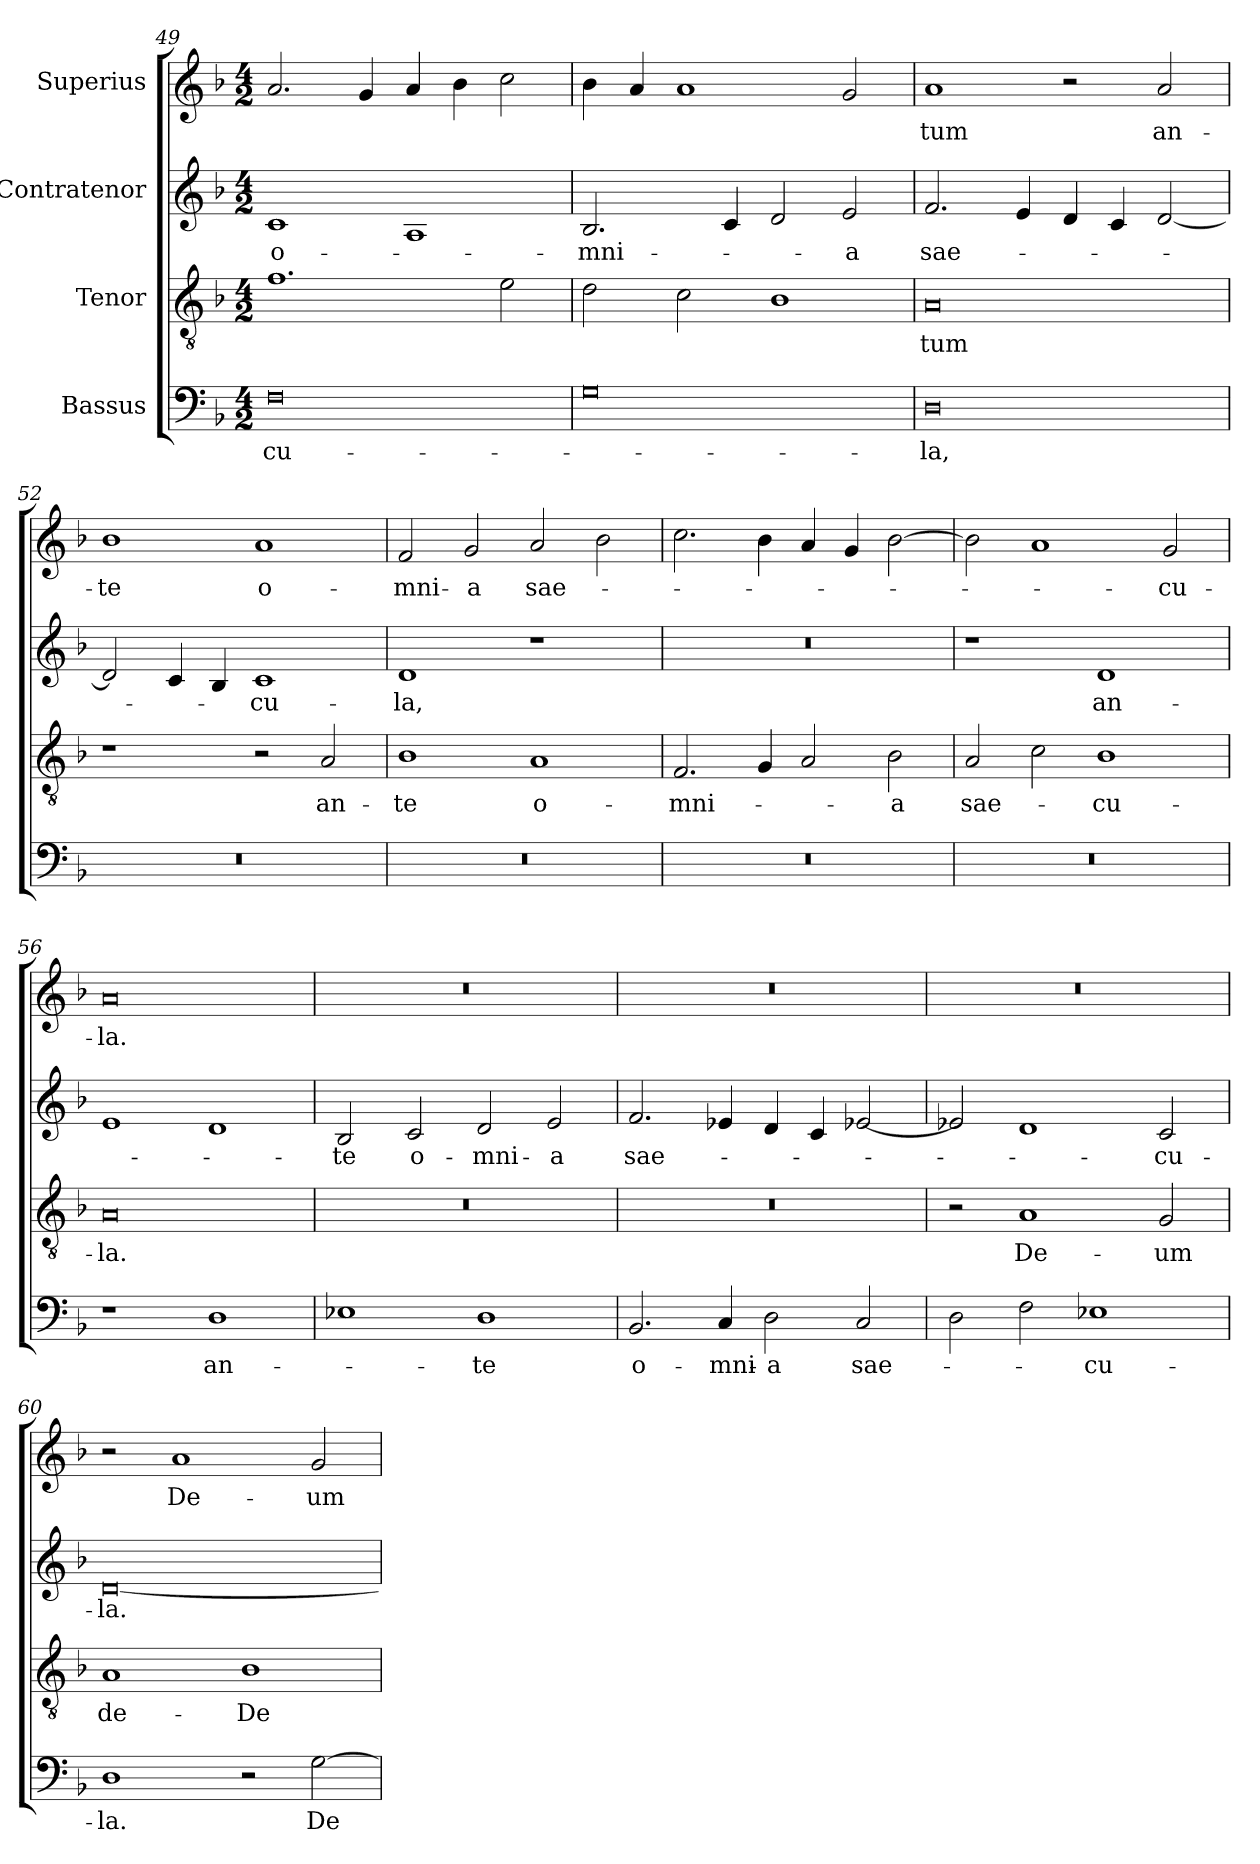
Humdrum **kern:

**kern	**text	**kern	**text	**kern	**text	**kern	**text
*part4	*part4	*part3	*part3	*part2	*part2	*part1	*part1
*staff4	*staff4	*staff3	*staff3	*staff2	*staff2	*staff1	*staff1
*I"Bassus	*	*I"Tenor	*	*I"Contratenor	*	*I"Superius	*
*clefF4	*	*clefGv2	*	*clefG2	*	*clefG2	*
*k[b-]	*	*k[b-]	*	*k[b-]	*	*k[b-]	*
*M4/2	*	*M4/2	*	*M4/2	*	*M4/2	*
=49	=49	=49	=49	=49	=49	=49	=49
0F\	-cu-	1.f\	.	1c/	o-	2.a/	.
.	.	.	.	.	.	4g/	.
.	.	.	.	1A/	.	4a/	.
.	.	.	.	.	.	4b-\	.
.	.	2e\	.	.	.	2cc\	.
=50	=50	=50	=50	=50	=50	=50	=50
0G\	.	2d\	.	2.B-/	-mni-	4b-\	.
.	.	.	.	.	.	4a/	.
.	.	2c\	.	.	.	1a/	.
.	.	.	.	4c/	.	.	.
.	.	1B-\	.	2d/	.	.	.
.	.	.	.	2e/	-a	2g/	.
=51	=51	=51	=51	=51	=51	=51	=51
0D\	-la,	0A/	-tum	2.f/	sae-	1a/	-tum
.	.	.	.	4e/	.	.	.
.	.	.	.	4d/	.	2r	.
.	.	.	.	4c/	.	.	.
.	.	.	.	[2d/	.	2a/	an-
=52	=52	=52	=52	=52	=52	=52	=52
0r	.	1r	.	2d/]	.	1b-\	-te
.	.	.	.	4c/	.	.	.
.	.	.	.	4B-/	.	.	.
.	.	2r	.	1c/	-cu-	1a/	o-
.	.	2A/	an-	.	.	.	.
=53	=53	=53	=53	=53	=53	=53	=53
0r	.	1B-\	-te	1d/	-la,	2f/	-mni-
.	.	.	.	.	.	2g/	-a
.	.	1A/	o-	1r	.	2a/	sae-
.	.	.	.	.	.	2b-\	.
=54	=54	=54	=54	=54	=54	=54	=54
0r	.	2.F/	-mni-	0r	.	2.cc\	.
.	.	4G/	.	.	.	4b-\	.
.	.	2A/	.	.	.	4a/	.
.	.	.	.	.	.	4g/	.
.	.	2B-\	-a	.	.	[2b-\	.
=55	=55	=55	=55	=55	=55	=55	=55
0r	.	2A/	sae-	1r	.	2b-\]	.
.	.	2c\	.	.	.	1a/	.
.	.	1B-\	-cu-	1d/	an-	.	.
.	.	.	.	.	.	2g/	-cu-
=56	=56	=56	=56	=56	=56	=56	=56
1r	.	0A/	-la.	1e/	.	0a/	-la.
1D\	an-	.	.	1d/	.	.	.
=57	=57	=57	=57	=57	=57	=57	=57
1E-X\	.	0r	.	2B-/	-te	0r	.
.	.	.	.	2c/	o-	.	.
1D\	-te	.	.	2d/	-mni-	.	.
.	.	.	.	2e/	-a	.	.
=58	=58	=58	=58	=58	=58	=58	=58
2.BB-/	o-	0r	.	2.f/	sae-	0r	.
4C/	-mni-	.	.	4e-X/	.	.	.
2D\	-a	.	.	4d/	.	.	.
.	.	.	.	4c/	.	.	.
2C/	sae-	.	.	[2e-X/	.	.	.
=59	=59	=59	=59	=59	=59	=59	=59
2D\	.	2r	.	2e-X/]	.	0r	.
2F\	.	1A/	De-	1d/	.	.	.
1E-X\	-cu-	.	.	.	.	.	.
.	.	2G/	-um	2c/	-cu-	.	.
=60	=60	=60	=60	=60	=60	=60	=60
1D\	-la.	1A/	de-	[0d/	-la.	2r	.
.	.	.	.	.	.	1a/	De-
2r	.	1B-\	De-	.	.	.	.
[2G\	De-	.	.	.	.	2g/	-um
=	=	=	=	=	=	=	=
*-	*-	*-	*-	*-	*-	*-	*-
